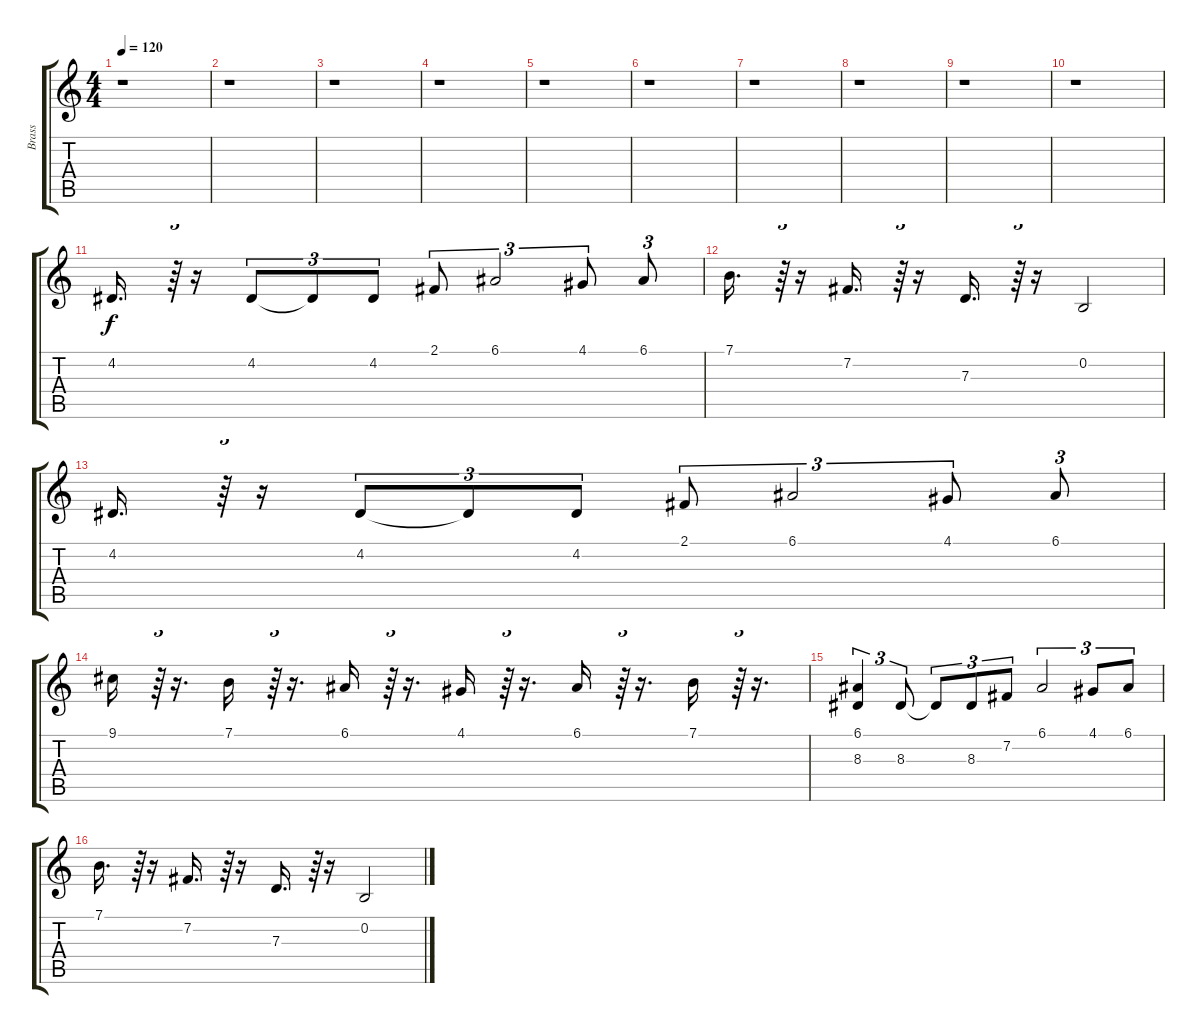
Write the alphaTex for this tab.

\track ("Brass" "Brass") {instrument brasssection}
\staff {score tabs}
\tuning (E4 B3 G3 D3 A2 E2) {hide}
\ts (4 4)
\tempo 120
\clef g2
\ks c
r.1{dy f} |
r.1 |
r.1 |
r.1 |
r.1 |
r.1 |
r.1 |
r.1 |
r.1 |
r.1 |
4.2.16{d} r.64{tu (3 2)} r.16 4.2.8{tu (3 2)} 4.2{t}.8{tu (3 2)} 4.2.8{tu (3 2)} 2.1.8{tu (3 2)} 6.1.2{tu (3 2)} 4.1.8{tu (3 2)} 6.1.8{tu (3 2)} |
7.1.16{d} r.64{tu (3 2)} r.16 7.2.16{d} r.64{tu (3 2)} r.16 7.3.16{d} r.64{tu (3 2)} r.16 0.2.2 |
4.2.16{d} r.64{tu (3 2)} r.16 4.2.8{tu (3 2)} 4.2{t}.8{tu (3 2)} 4.2.8{tu (3 2)} 2.1.8{tu (3 2)} 6.1.2{tu (3 2)} 4.1.8{tu (3 2)} 6.1.8{tu (3 2)} |
9.1.16 r.64{tu (3 2)} r.16{d} 7.1.16 r.64{tu (3 2)} r.16{d} 6.1.16 r.64{tu (3 2)} r.16{d} 4.1.16 r.64{tu (3 2)} r.16{d} 6.1.16 r.64{tu (3 2)} r.16{d} 7.1.16 r.64{tu (3 2)} r.16{d} |
(6.1 8.3).4{tu (3 2)} 8.3.8{tu (3 2)} 8.3{t}.8{tu (3 2)} 8.3.8{tu (3 2)} 7.2.8{tu (3 2)} 6.1.2{tu (3 2)} 4.1.8{tu (3 2)} 6.1.8{tu (3 2)} |
7.1.16{d} r.64{tu (3 2)} r.16 7.2.16{d} r.64{tu (3 2)} r.16 7.3.16{d} r.64{tu (3 2)} r.16 0.2.2
